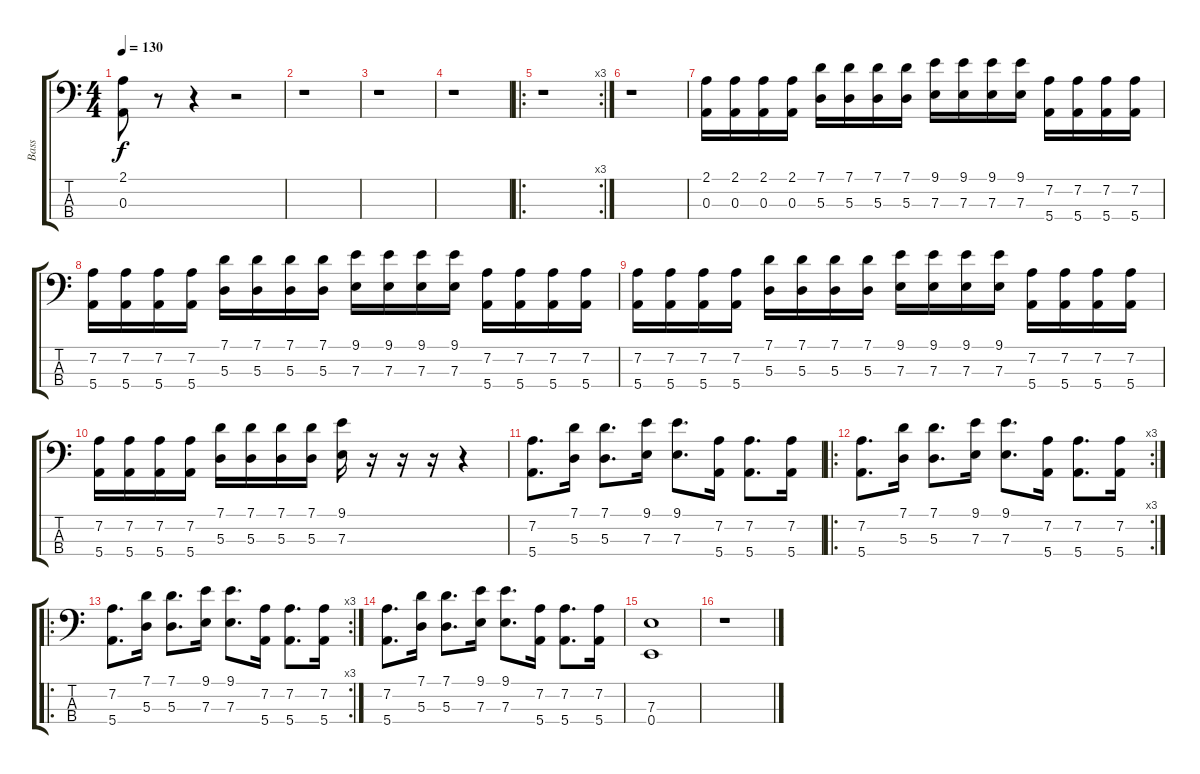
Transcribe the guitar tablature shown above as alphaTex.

\track ("Bass" "Bass") {instrument electricbassfinger}
\staff {score tabs}
\tuning (G2 D2 A1 E1) {hide}
\ts (4 4)
\tempo 130
\clef f4
\ks c
(2.1 0.3).8{dy f} r.8 r.4 r.2 |
r.1 |
r.1 |
r.1 |
\ro
\rc 3
r.1 |
r.1 |
(2.1 0.3).16 (2.1 0.3).16 (2.1 0.3).16 (2.1 0.3).16 (7.1 5.3).16 (7.1 5.3).16 (7.1 5.3).16 (7.1 5.3).16 (9.1 7.3).16 (9.1 7.3).16 (9.1 7.3).16 (9.1 7.3).16 (7.2 5.4).16 (7.2 5.4).16 (7.2 5.4).16 (7.2 5.4).16 |
(7.2 5.4).16 (7.2 5.4).16 (7.2 5.4).16 (7.2 5.4).16 (7.1 5.3).16 (7.1 5.3).16 (7.1 5.3).16 (7.1 5.3).16 (9.1 7.3).16 (9.1 7.3).16 (9.1 7.3).16 (9.1 7.3).16 (7.2 5.4).16 (7.2 5.4).16 (7.2 5.4).16 (7.2 5.4).16 |
(7.2 5.4).16 (7.2 5.4).16 (7.2 5.4).16 (7.2 5.4).16 (7.1 5.3).16 (7.1 5.3).16 (7.1 5.3).16 (7.1 5.3).16 (9.1 7.3).16 (9.1 7.3).16 (9.1 7.3).16 (9.1 7.3).16 (7.2 5.4).16 (7.2 5.4).16 (7.2 5.4).16 (7.2 5.4).16 |
(7.2 5.4).16 (7.2 5.4).16 (7.2 5.4).16 (7.2 5.4).16 (7.1 5.3).16 (7.1 5.3).16 (7.1 5.3).16 (7.1 5.3).16 (9.1 7.3).16 r.16 r.16 r.16 r.4 |
(7.2 5.4).8{d} (7.1 5.3).16 (7.1 5.3).8{d} (9.1 7.3).16 (9.1 7.3).8{d} (7.2 5.4).16 (7.2 5.4).8{d} (7.2 5.4).16 |
\ro
\rc 3
(7.2 5.4).8{d} (7.1 5.3).16 (7.1 5.3).8{d} (9.1 7.3).16 (9.1 7.3).8{d} (7.2 5.4).16 (7.2 5.4).8{d} (7.2 5.4).16 |
\ro
\rc 3
(7.2 5.4).8{d} (7.1 5.3).16 (7.1 5.3).8{d} (9.1 7.3).16 (9.1 7.3).8{d} (7.2 5.4).16 (7.2 5.4).8{d} (7.2 5.4).16 |
(7.2 5.4).8{d} (7.1 5.3).16 (7.1 5.3).8{d} (9.1 7.3).16 (9.1 7.3).8{d} (7.2 5.4).16 (7.2 5.4).8{d} (7.2 5.4).16 |
(7.3 0.4).1 |
r.1
